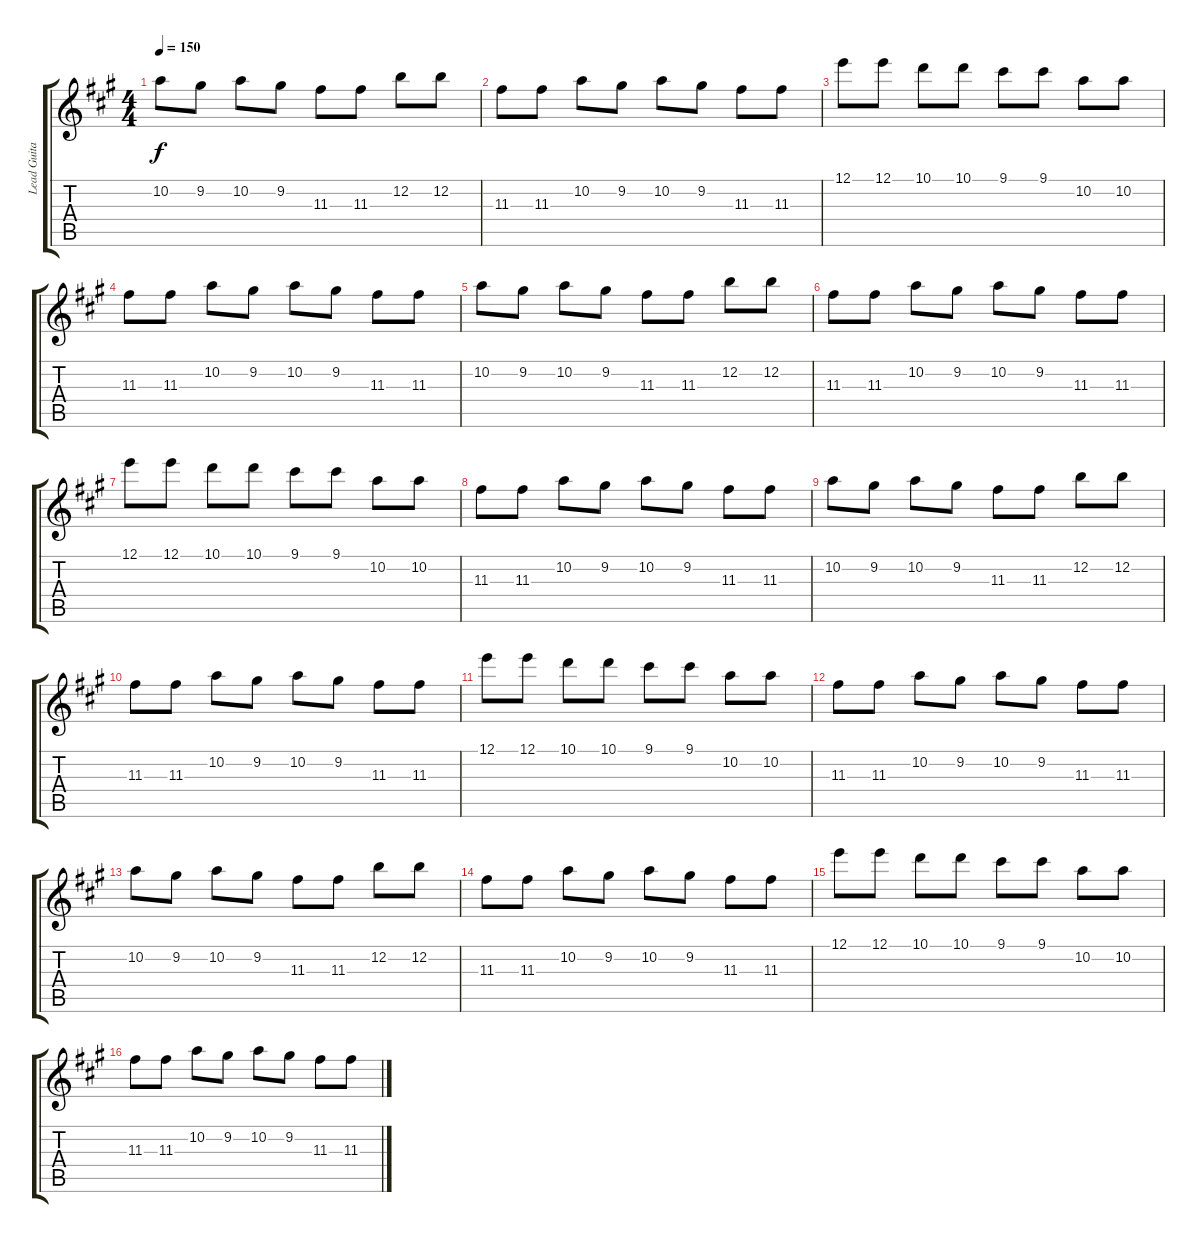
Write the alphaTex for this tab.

\track ("Lead Guitar-- Jon Devoto" "Lead Guita") {instrument distortionguitar}
\staff {score tabs}
\tuning (E4 B3 G3 D3 A2 E2) {hide}
\ts (4 4)
\tempo 150
\clef g2
\ks a
10.2.8{dy f} 9.2.8 10.2.8 9.2.8 11.3.8 11.3.8 12.2.8 12.2.8 |
11.3.8 11.3.8 10.2.8 9.2.8 10.2.8 9.2.8 11.3.8 11.3.8 |
12.1.8 12.1.8 10.1.8 10.1.8 9.1.8 9.1.8 10.2.8 10.2.8 |
11.3.8 11.3.8 10.2.8 9.2.8 10.2.8 9.2.8 11.3.8 11.3.8 |
10.2.8 9.2.8 10.2.8 9.2.8 11.3.8 11.3.8 12.2.8 12.2.8 |
11.3.8 11.3.8 10.2.8 9.2.8 10.2.8 9.2.8 11.3.8 11.3.8 |
12.1.8 12.1.8 10.1.8 10.1.8 9.1.8 9.1.8 10.2.8 10.2.8 |
11.3.8 11.3.8 10.2.8 9.2.8 10.2.8 9.2.8 11.3.8 11.3.8 |
10.2.8 9.2.8 10.2.8 9.2.8 11.3.8 11.3.8 12.2.8 12.2.8 |
11.3.8 11.3.8 10.2.8 9.2.8 10.2.8 9.2.8 11.3.8 11.3.8 |
12.1.8 12.1.8 10.1.8 10.1.8 9.1.8 9.1.8 10.2.8 10.2.8 |
11.3.8 11.3.8 10.2.8 9.2.8 10.2.8 9.2.8 11.3.8 11.3.8 |
10.2.8 9.2.8 10.2.8 9.2.8 11.3.8 11.3.8 12.2.8 12.2.8 |
11.3.8 11.3.8 10.2.8 9.2.8 10.2.8 9.2.8 11.3.8 11.3.8 |
12.1.8 12.1.8 10.1.8 10.1.8 9.1.8 9.1.8 10.2.8 10.2.8 |
11.3.8 11.3.8 10.2.8 9.2.8 10.2.8 9.2.8 11.3.8 11.3.8
